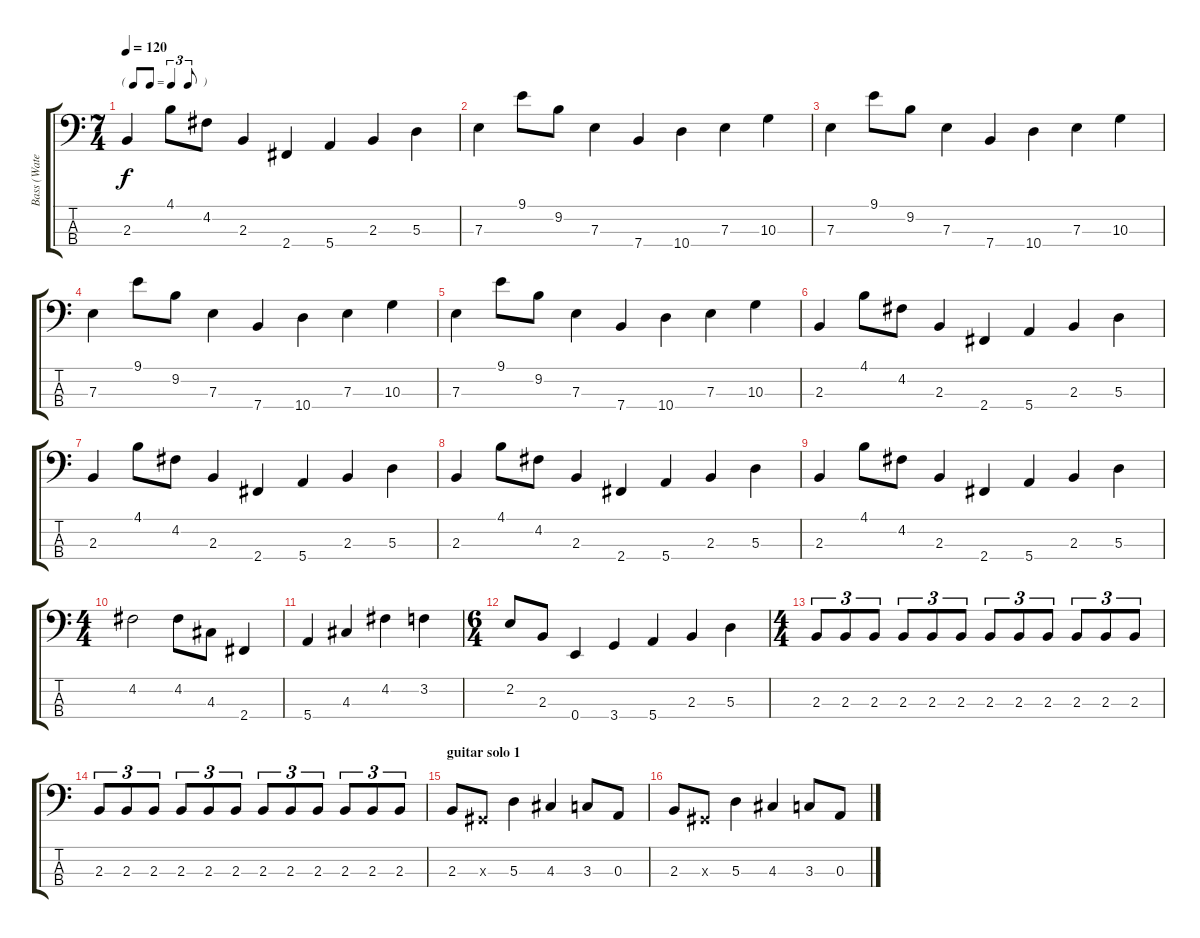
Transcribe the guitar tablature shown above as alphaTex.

\track ("Bass (Waters)" "Bass (Wate") {instrument electricbassfinger}
\staff {score tabs}
\tuning (G2 D2 A1 E1) {hide}
\ts (7 4)
\tf triplet8th
\tempo 120
\clef f4
\ks c
2.3.4{dy f} 4.1.8 4.2.8 2.3.4 2.4.4 5.4.4 2.3.4 5.3.4 |
7.3.4 9.1.8 9.2.8 7.3.4 7.4.4 10.4.4 7.3.4 10.3.4 |
7.3.4 9.1.8 9.2.8 7.3.4 7.4.4 10.4.4 7.3.4 10.3.4 |
7.3.4 9.1.8 9.2.8 7.3.4 7.4.4 10.4.4 7.3.4 10.3.4 |
7.3.4 9.1.8 9.2.8 7.3.4 7.4.4 10.4.4 7.3.4 10.3.4 |
2.3.4 4.1.8 4.2.8 2.3.4 2.4.4 5.4.4 2.3.4 5.3.4 |
2.3.4 4.1.8 4.2.8 2.3.4 2.4.4 5.4.4 2.3.4 5.3.4 |
2.3.4 4.1.8 4.2.8 2.3.4 2.4.4 5.4.4 2.3.4 5.3.4 |
2.3.4 4.1.8 4.2.8 2.3.4 2.4.4 5.4.4 2.3.4 5.3.4 |
\ts (4 4)
4.2.2 4.2.8 4.3.8 2.4.4 |
5.4.4 4.3.4 4.2.4 3.2.4 |
\ts (6 4)
2.2.8 2.3.8 0.4.4 3.4.4 5.4.4 2.3.4 5.3.4 |
\ts (4 4)
2.3.8{tu (3 2)} 2.3.8{tu (3 2)} 2.3.8{tu (3 2)} 2.3.8{tu (3 2)} 2.3.8{tu (3 2)} 2.3.8{tu (3 2)} 2.3.8{tu (3 2)} 2.3.8{tu (3 2)} 2.3.8{tu (3 2)} 2.3.8{tu (3 2)} 2.3.8{tu (3 2)} 2.3.8{tu (3 2)} |
2.3.8{tu (3 2)} 2.3.8{tu (3 2)} 2.3.8{tu (3 2)} 2.3.8{tu (3 2)} 2.3.8{tu (3 2)} 2.3.8{tu (3 2)} 2.3.8{tu (3 2)} 2.3.8{tu (3 2)} 2.3.8{tu (3 2)} 2.3.8{tu (3 2)} 2.3.8{tu (3 2)} 2.3.8{tu (3 2)} |
\section ("" "guitar solo 1")
2.3.8 -1.3{x}.8 5.3.4 4.3.4 3.3.8 0.3.8 |
2.3.8 -1.3{x}.8 5.3.4 4.3.4 3.3.8 0.3.8
